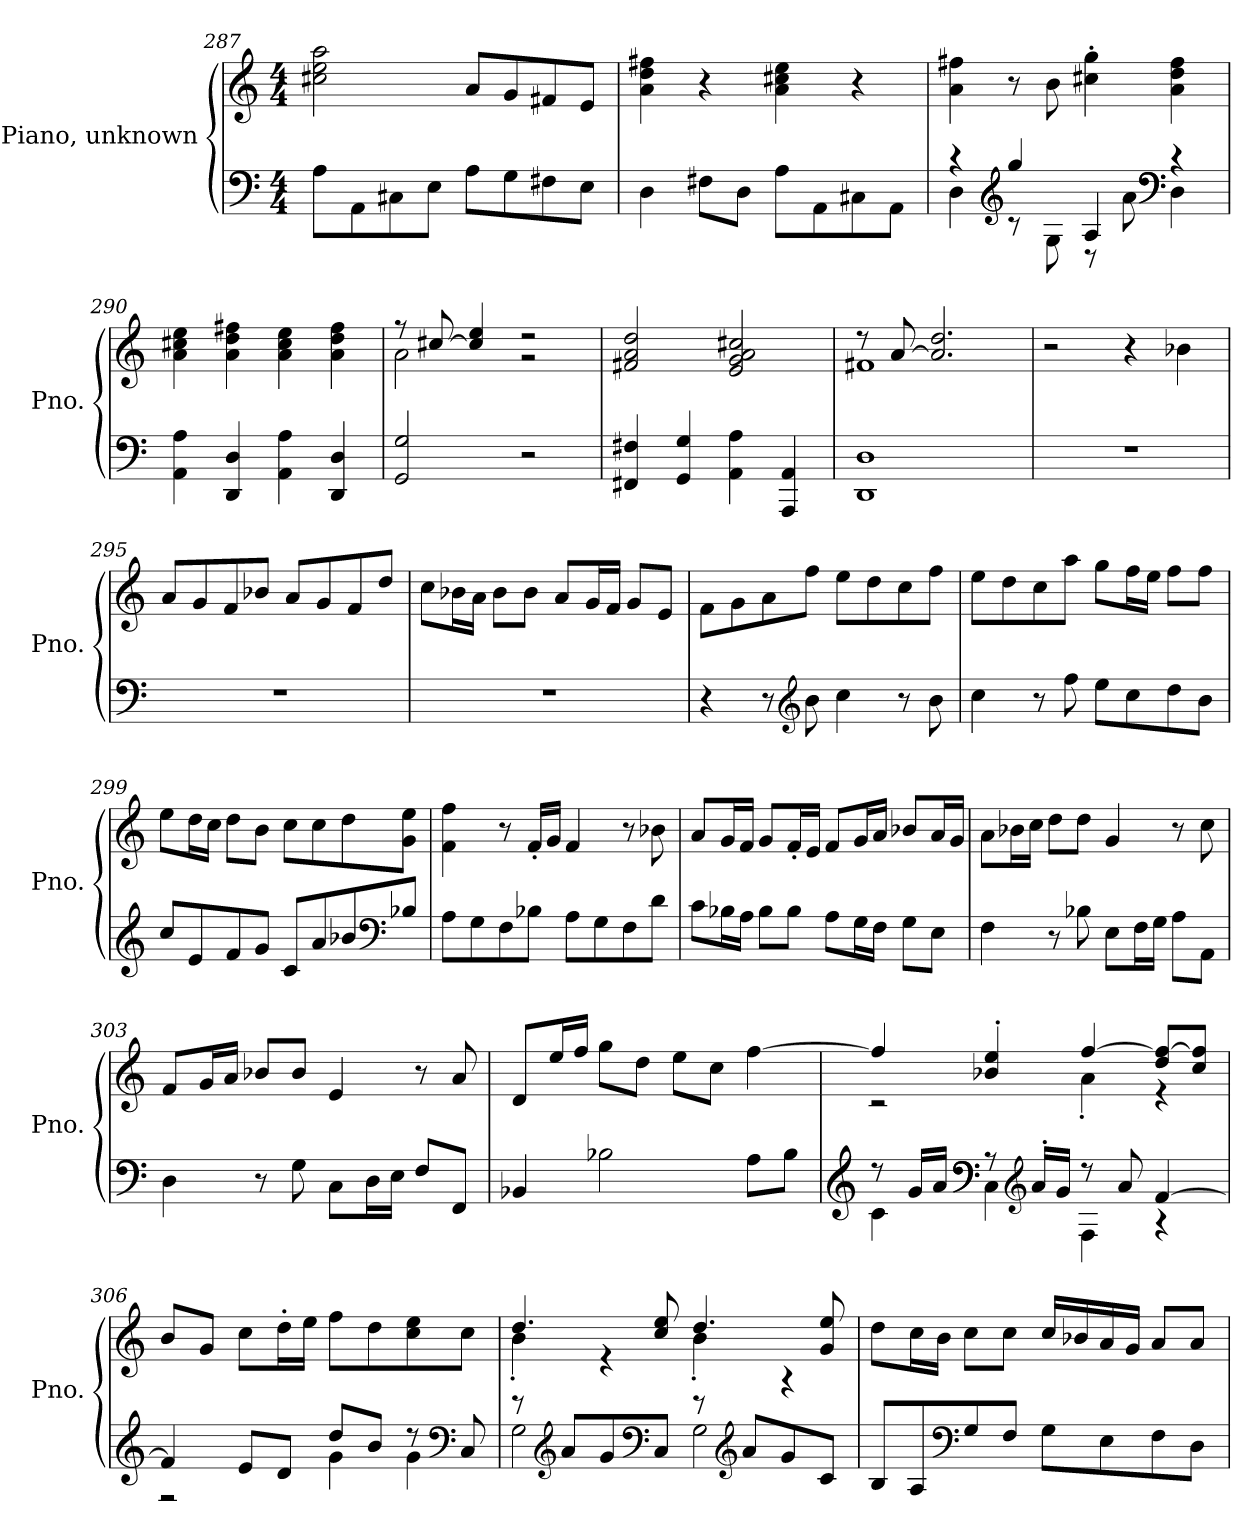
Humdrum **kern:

**kern	**kern
*part1	*part1
*staff2	*staff1
*I"Piano, unknown	*
*I'Pno.	*
!!LO:LB:g=z
*clefF4	*clefG2
*k[]	*k[]
*M4/4	*M4/4
=287	=287
8A\L	2cc#X\ 2ee\ 2aa\
8AA\	.
8C#X\	.
8E\J	.
8A\L	8a/L
8G\	8g/
8F#X\	8f#X/
8E\J	8e/J
=288	=288
4D\	4a\ 4dd\ 4ff#X\
8F#X\L	4r
8D\J	.
8A\L	4a\ 4cc#X\ 4ee\
8AA\	.
8C#X\	4r
8AA\J	.
=289	=289
*^	*
4r	4D\	4a\ 4ff#X\
*clefG2	*	*
4gg/	8r	8r
.	8G\	8b\
4A/	8r	4cc#X\' 4gg\'
.	8a\	.
*clefF4	*	*
4r	4D\	4a\ 4dd\ 4ff#\
*v	*v	*
=290	=290
4AA\ 4A\	4a\ 4cc#X\ 4ee\
4DD/ 4D/	4a\ 4dd\ 4ff#X\
4AA\ 4A\	4a\ 4cc#\ 4ee\
4DD/ 4D/	4a\ 4dd\ 4ff#\
=291	=291
*	*^
2GG/ 2G/	8r	2a\
.	[8cc#X/	.
.	4cc#/] 4ee/	.
2r	2r	2r
*	*v	*v
!!LO:LB:g=z
=292	=292
4FF#X/ 4F#X/	2f#X/ 2a/ 2dd/
4GG/ 4G/	.
4AA\ 4A\	2e/ 2g/ 2a/ 2cc#X/
4AAA/ 4AA/	.
=293	=293
*	*^
1DD 1D	8r	1f#X
.	[8a/	.
.	2.a/] 2.dd/	.
*	*v	*v
=294	=294
1r	2r
.	4r
.	4b-X\
=295	=295
1r	8a/L
.	8g/
.	8f/
.	8b-X/J
.	8a/L
.	8g/
.	8f/
.	8dd/J
=296	=296
1r	8cc\L
.	16b-X\L
.	16a\JJ
.	8b-\L
.	8b-\J
.	8a/L
.	16g/L
.	16f/JJ
.	8g/L
.	8e/J
!!LO:PB:g=z
=297	=297
4r	8f\L
.	8g\
8r	8a\
*clefG2	*
8b\	8ff\J
4cc\	8ee\L
.	8dd\
8r	8cc\
8b\	8ff\J
=298	=298
4cc\	8ee\L
.	8dd\
8r	8cc\
8ff\	8aa\J
8ee\L	8gg\L
8cc\	16ff\L
.	16ee\JJ
8dd\	8ff\L
8b\J	8ff\J
=299	=299
8cc/L	8ee\L
8e/	16dd\L
.	16cc\JJ
8f/	8dd\L
8g/J	8b\J
8c/L	8cc\L
8a/	8cc\
8b-X/	8dd\
*clefF4	*
8B-X/J	8g\ 8ee\J
=300	=300
8A\L	4f\ 4ff\
8G\	.
8F\	8r
8B-X\J	16f'/LL
.	16g/JJ
8A\L	4f/
8G\	.
8F\	8r
8d\J	8b-X\
!!LO:LB:g=z
=301	=301
8c\L	8a/L
16B-X\L	16g/L
16A\JJ	16f/JJ
8B-\L	8g/L
8B-\J	16f'/L
.	16e/JJ
8A\L	8f/L
16G\L	16g/L
16F\JJ	16a/JJ
8G\L	8b-X/L
8E\J	16a/L
.	16g/JJ
=302	=302
4F\	8a\L
.	16b-X\L
.	16cc\JJ
8r	8dd\L
8B-X\	8dd\J
8E\L	4g/
16F\L	.
16G\JJ	.
8A\L	8r
8AA\J	8cc\
=303	=303
4D\	8f/L
.	16g/L
.	16a/JJ
8r	8b-X/L
8G\	8b-/J
8C\L	4e/
16D\L	.
16E\JJ	.
8F/L	8r
8FF/J	8a/
=304	=304
4BB-X/	8d/L
.	16ee/L
.	16ff/JJ
2B-X\	8gg\L
.	8dd\J
.	8ee\L
.	8cc\J
8A\L	[4ff\
8B-\J	.
!!LO:LB:g=z
=305	=305
*clefG2	*
*^	*^
8r	4c\	4ff/]	2r
16g/LL	.	.	.
16a/JJ	.	.	.
*clefF4	*	*	*
8r	4C\	4b-X/' 4ee/'	.
*clefG2	*	*	*
16a'/LL	.	.	.
16g/JJ	.	.	.
8r	4F\	[4ff/	4a'\
8a/	.	.	.
[4f/	4r	8dd/ 8ff/_L	4r
.	.	8cc/ 8ff/]J	.
*	*	*v	*v
=306	=306	=306
4f/]	2r	8b/L
.	.	8g/J
8e/L	.	8cc\L
8d/J	.	16dd'\L
.	.	16ee\JJ
8dd/L	4g\	8ff\L
8b/J	.	8dd\
8r	4g\	8cc\ 8ee\
*clefF4	*	*
8C/	.	8cc\J
=307	=307	=307
*	*	*^
8r	2G\	4.dd/	4b'\
*clefG2	*	*	*
8a/L	.	.	.
8g/	.	.	4r
*clefF4	*	*	*
8C/J	.	8cc/ 8ee/	.
8r	2G\	4.dd/	4b'\
*clefG2	*	*	*
8a/L	.	.	.
8g/	.	.	4r
8c/J	.	8g/ 8ee/	.
*v	*v	*	*
*	*v	*v
!!LO:LB:g=z
=308	=308
8B/L	8dd\L
8A/	16cc\L
.	16b\JJ
*clefF4	*
8G/	8cc\L
8F/J	8cc\J
8G\L	16cc/LL
.	16b-X/
8E\	16a/
.	16g/JJ
8F\	8a/L
8D\J	8a/J
=	=
*-	*-
